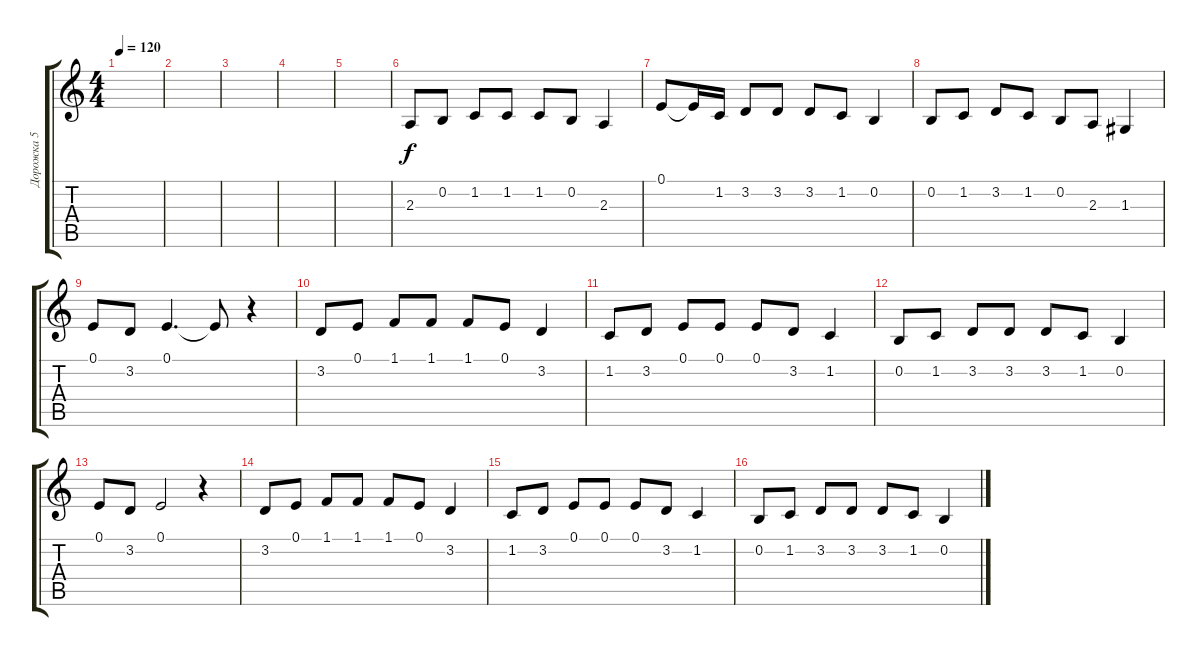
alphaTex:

\track ("Дорожка 5" "Дорожка 5") {instrument choiraahs}
\staff {score tabs}
\tuning (E4 B3 G3 D3 A2 E2) {hide}
\ts (4 4)
\tempo 120
\clef g2
\ks c
|
|
|
|
|
2.3.8 0.2.8 1.2.8 1.2.8 1.2.8 0.2.8 2.3.4 |
0.1.8 0.1{t}.16 1.2.16 3.2.8 3.2.8 3.2.8 1.2.8 0.2.4 |
0.2.8 1.2.8 3.2.8 1.2.8 0.2.8 2.3.8 1.3.4 |
0.1.8 3.2.8 0.1.4{d} 0.1{t}.8 r.4 |
3.2.8 0.1.8 1.1.8 1.1.8 1.1.8 0.1.8 3.2.4 |
1.2.8 3.2.8 0.1.8 0.1.8 0.1.8 3.2.8 1.2.4 |
0.2.8 1.2.8 3.2.8 3.2.8 3.2.8 1.2.8 0.2.4 |
0.1.8 3.2.8 0.1.2 r.4 |
3.2.8 0.1.8 1.1.8 1.1.8 1.1.8 0.1.8 3.2.4 |
1.2.8 3.2.8 0.1.8 0.1.8 0.1.8 3.2.8 1.2.4 |
0.2.8 1.2.8 3.2.8 3.2.8 3.2.8 1.2.8 0.2.4
